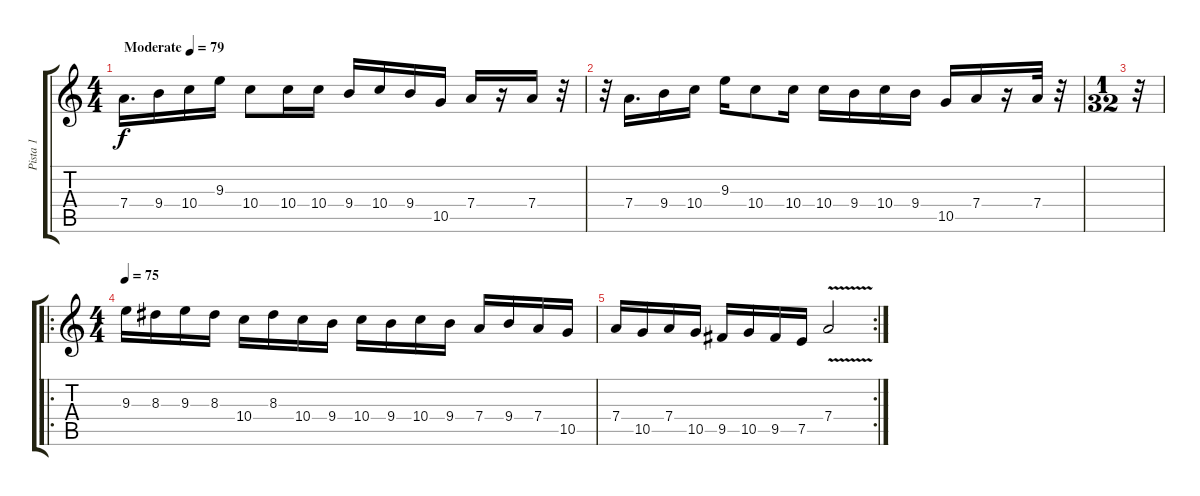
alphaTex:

\track ("Pista 1" "Pista 1") {instrument distortionguitar}
\staff {score tabs}
\tuning (E4 B3 G3 D3 A2 E2) {hide}
\ts (4 4)
\tempo (79 "Moderate")
\clef g2
\ks c
7.4.16{d dy f instrument electricguitarclean} 9.4.16 10.4.16 9.3.16 10.4.8 10.4.16 10.4.16 9.4.16 10.4.16 9.4.16 10.5.16 7.4.16 r.16 7.4.16 r.32 |
r.32 7.4.16{d} 9.4.16 10.4.16 9.3.16 10.4.8 10.4.16 10.4.16 9.4.16 10.4.16 9.4.16 10.5.16 7.4.16 r.16 7.4.32 r.32 |
\ts (1 32)
r.32 |
\ro
\ts (4 4)
\tempo 75
9.3.16{instrument distortionguitar} 8.3.16 9.3.16 8.3.16 10.4.16 8.3.16 10.4.16 9.4.16 10.4.16 9.4.16 10.4.16 9.4.16 7.4.16 9.4.16 7.4.16 10.5.16 |
\rc 2
7.4.16 10.5.16 7.4.16 10.5.16 9.5.16 10.5.16 9.5.16 7.5.16 7.4{v}.2
